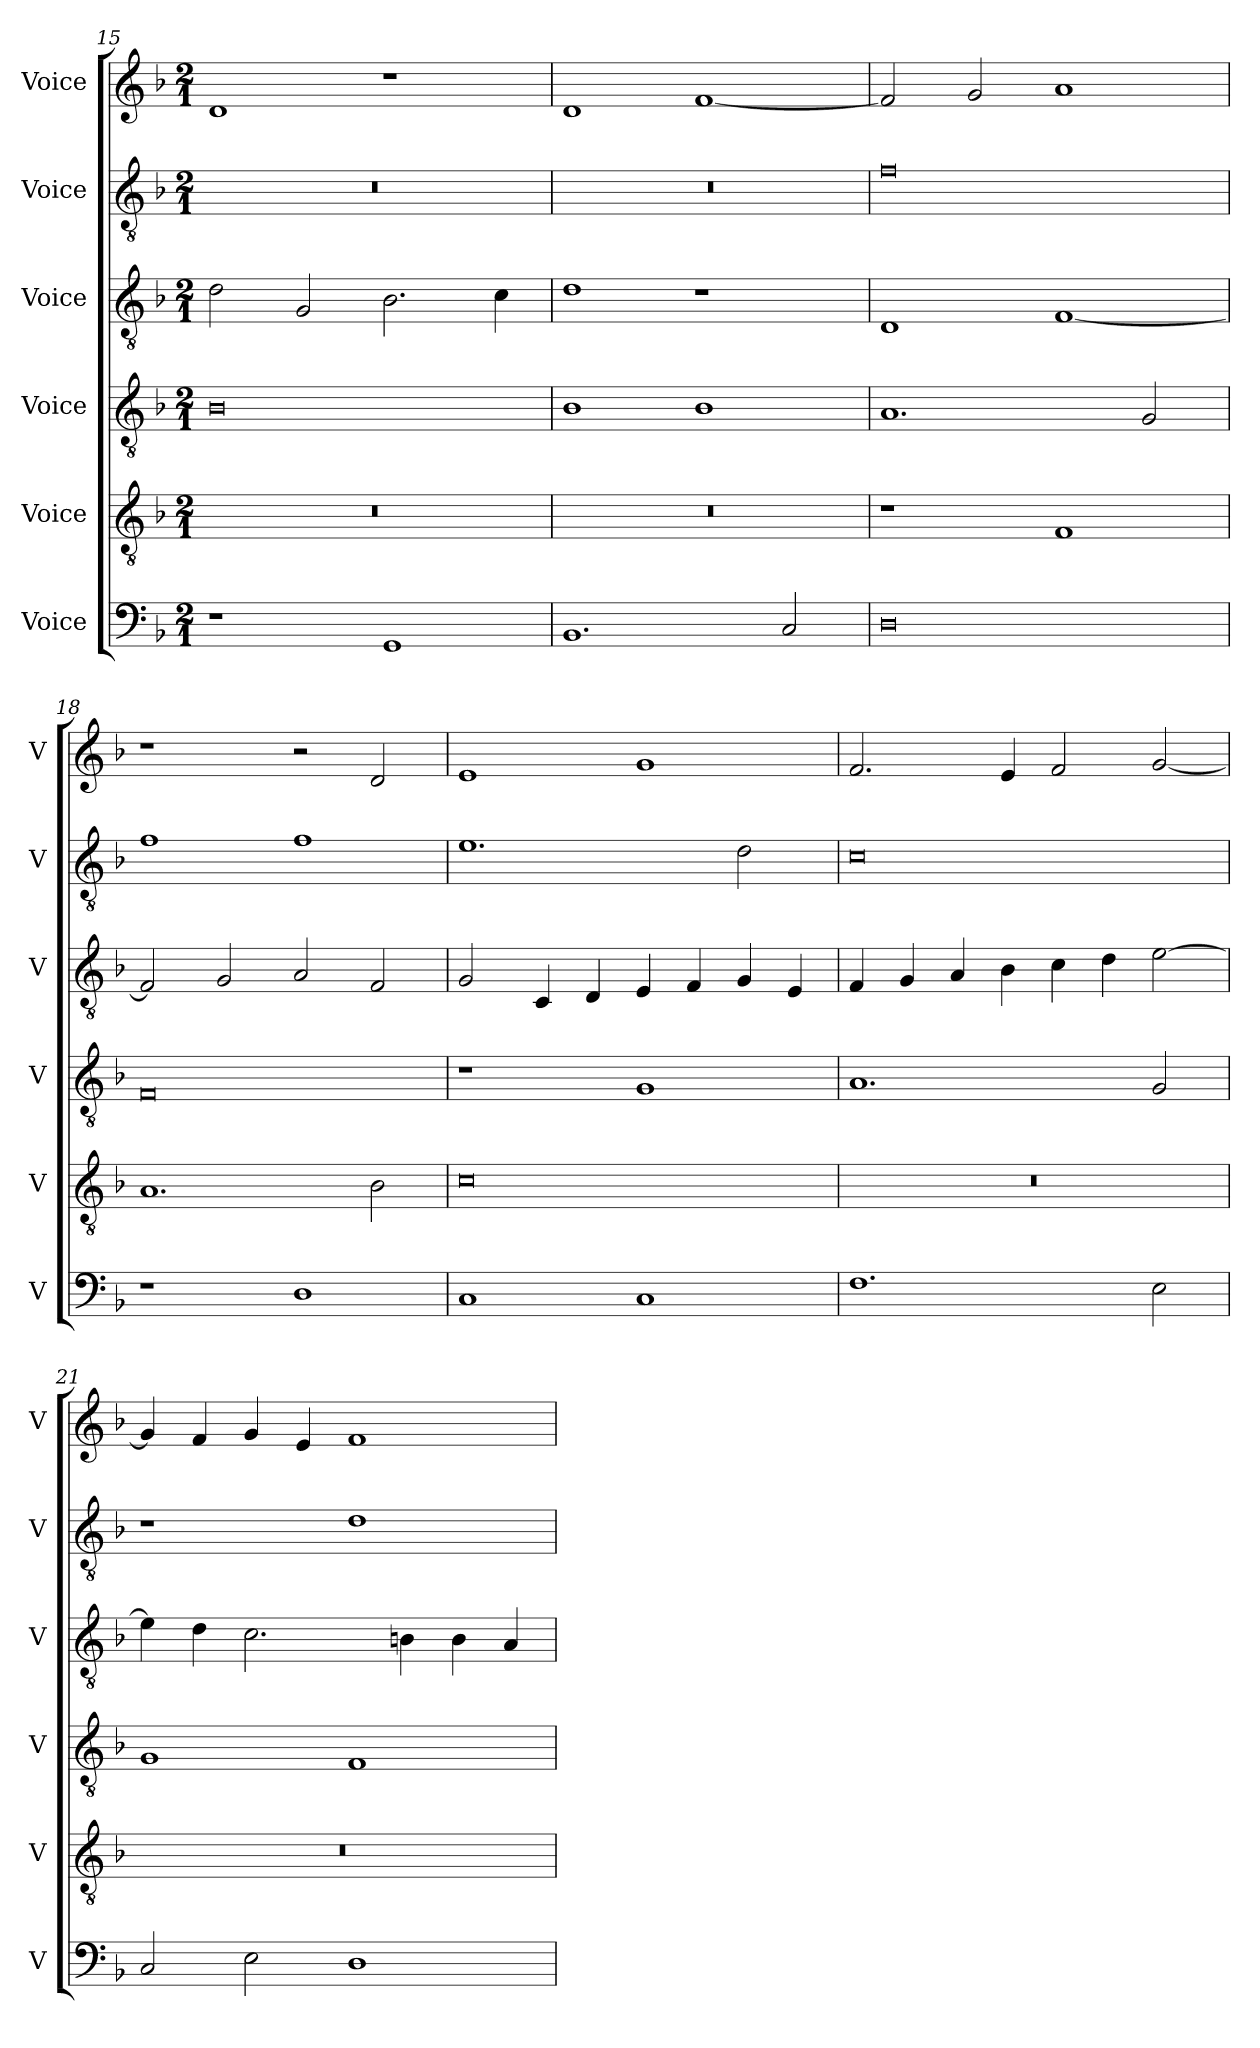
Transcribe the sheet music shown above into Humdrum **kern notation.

**kern	**kern	**kern	**kern	**kern	**kern
*part6	*part5	*part4	*part3	*part2	*part1
*staff6	*staff5	*staff4	*staff3	*staff2	*staff1
*I"Voice	*I"Voice	*I"Voice	*I"Voice	*I"Voice	*I"Voice
*I'V	*I'V	*I'V	*I'V	*I'V	*I'V
*clefF4	*clefGv2	*clefGv2	*clefGv2	*clefGv2	*clefG2
*k[b-]	*k[b-]	*k[b-]	*k[b-]	*k[b-]	*k[b-]
*M2/1	*M2/1	*M2/1	*M2/1	*M2/1	*M2/1
=15	=15	=15	=15	=15	=15
1r	0r	0B-	2d\	0r	1d
.	.	.	2G/	.	.
1GG	.	.	2.B-\	.	1r
.	.	.	4c\	.	.
!!LO:PB:g=z
=16	=16	=16	=16	=16	=16
1.BB-	0r	1B-	1d	0r	1d
.	.	1B-	1r	.	[1f
2C/	.	.	.	.	.
=17	=17	=17	=17	=17	=17
0D	1r	1.A	1D	0f	2f/]
.	.	.	.	.	2g/
.	1F	.	[1F	.	1a
.	.	2G/	.	.	.
=18	=18	=18	=18	=18	=18
1r	1.A	0F	2F/]	1f	1r
.	.	.	2G/	.	.
1D	.	.	2A/	1f	2r
.	2B-\	.	2F/	.	2d/
=19	=19	=19	=19	=19	=19
1C	0c	1r	2G/	1.e	1e
.	.	.	4C/	.	.
.	.	.	4D/	.	.
1C	.	1G	4E/	.	1g
.	.	.	4F/	.	.
.	.	.	4G/	2d\	.
.	.	.	4E/	.	.
!!LO:LB:g=z
=20	=20	=20	=20	=20	=20
1.F	0r	1.A	4F/	0c	2.f/
.	.	.	4G/	.	.
.	.	.	4A/	.	.
.	.	.	4B-\	.	4e/
.	.	.	4c\	.	2f/
.	.	.	4d\	.	.
2E\	.	2G/	[2e\	.	[2g/
=21	=21	=21	=21	=21	=21
2C/	0r	1G	4e\]	1r	4g/]
.	.	.	4d\	.	4f/
2E\	.	.	2.c\	.	4g/
.	.	.	.	.	4e/
1D	.	1F	.	1d	1f
.	.	.	4Bn\	.	.
.	.	.	4B\	.	.
.	.	.	4A/	.	.
=	=	=	=	=	=
*-	*-	*-	*-	*-	*-
